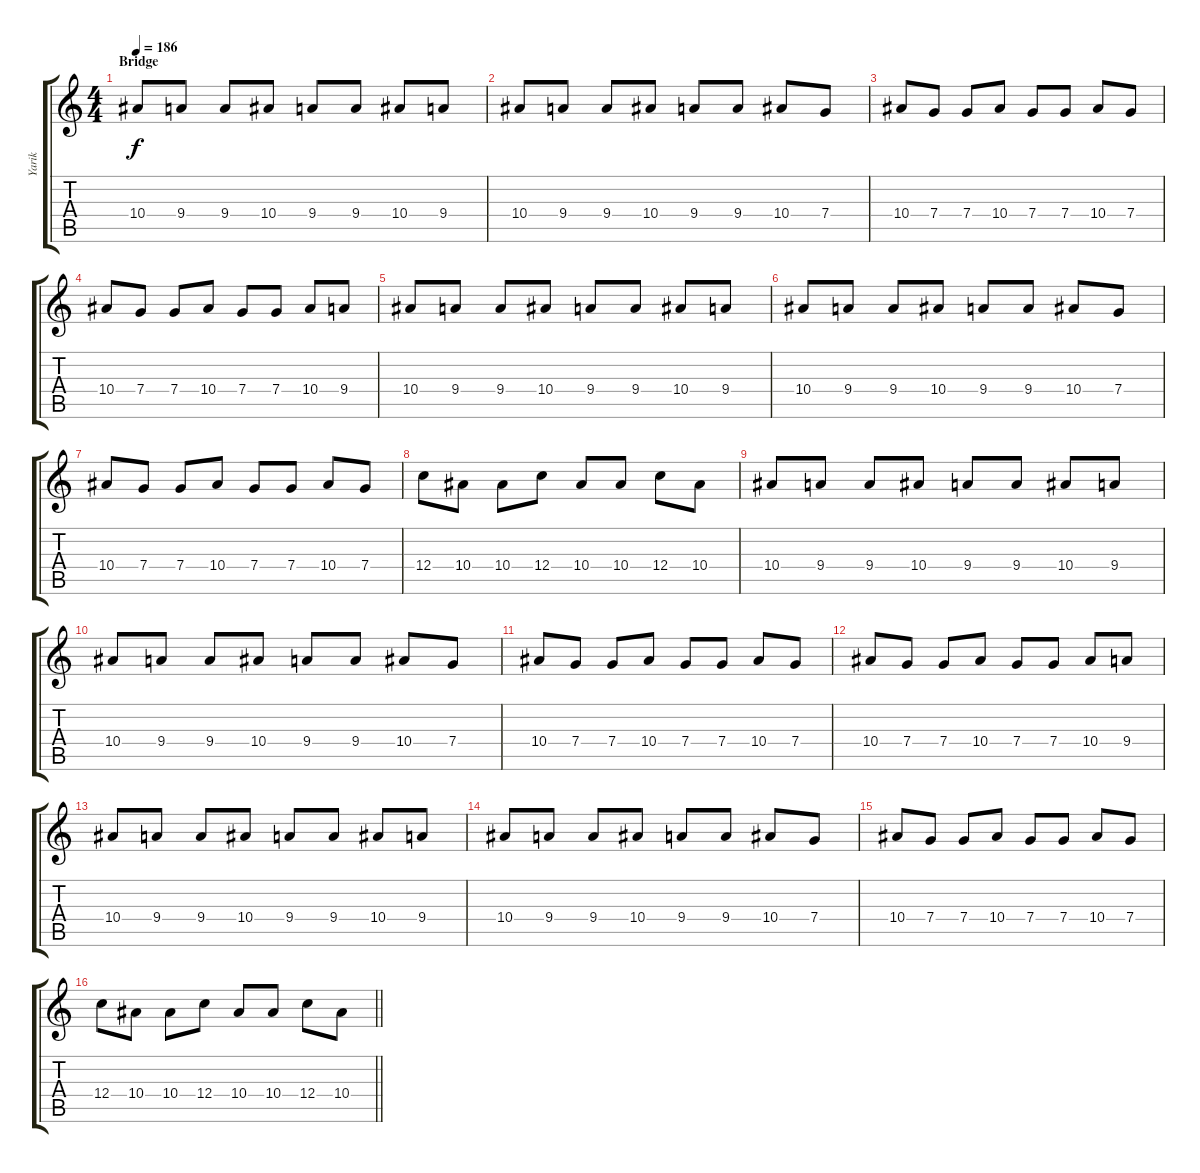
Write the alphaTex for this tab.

\track ("Yarik" "Yarik") {instrument distortionguitar}
\staff {score tabs}
\tuning (D4 A3 F3 C3 G2 C2) {hide}
\ts (4 4)
\section ("" "Bridge")
\tempo 186
\clef g2
\ks c
10.4.8{dy f} 9.4.8 9.4.8 10.4.8 9.4.8 9.4.8 10.4.8 9.4.8 |
10.4.8 9.4.8 9.4.8 10.4.8 9.4.8 9.4.8 10.4.8 7.4.8 |
10.4.8 7.4.8 7.4.8 10.4.8 7.4.8 7.4.8 10.4.8 7.4.8 |
10.4.8 7.4.8 7.4.8 10.4.8 7.4.8 7.4.8 10.4.8 9.4.8 |
10.4.8 9.4.8 9.4.8 10.4.8 9.4.8 9.4.8 10.4.8 9.4.8 |
10.4.8 9.4.8 9.4.8 10.4.8 9.4.8 9.4.8 10.4.8 7.4.8 |
10.4.8 7.4.8 7.4.8 10.4.8 7.4.8 7.4.8 10.4.8 7.4.8 |
12.4.8 10.4.8 10.4.8 12.4.8 10.4.8 10.4.8 12.4.8 10.4.8 |
10.4.8 9.4.8 9.4.8 10.4.8 9.4.8 9.4.8 10.4.8 9.4.8 |
10.4.8 9.4.8 9.4.8 10.4.8 9.4.8 9.4.8 10.4.8 7.4.8 |
10.4.8 7.4.8 7.4.8 10.4.8 7.4.8 7.4.8 10.4.8 7.4.8 |
10.4.8 7.4.8 7.4.8 10.4.8 7.4.8 7.4.8 10.4.8 9.4.8 |
10.4.8 9.4.8 9.4.8 10.4.8 9.4.8 9.4.8 10.4.8 9.4.8 |
10.4.8 9.4.8 9.4.8 10.4.8 9.4.8 9.4.8 10.4.8 7.4.8 |
10.4.8 7.4.8 7.4.8 10.4.8 7.4.8 7.4.8 10.4.8 7.4.8 |
\barLineRight lightlight
12.4.8 10.4.8 10.4.8 12.4.8 10.4.8 10.4.8 12.4.8 10.4.8
